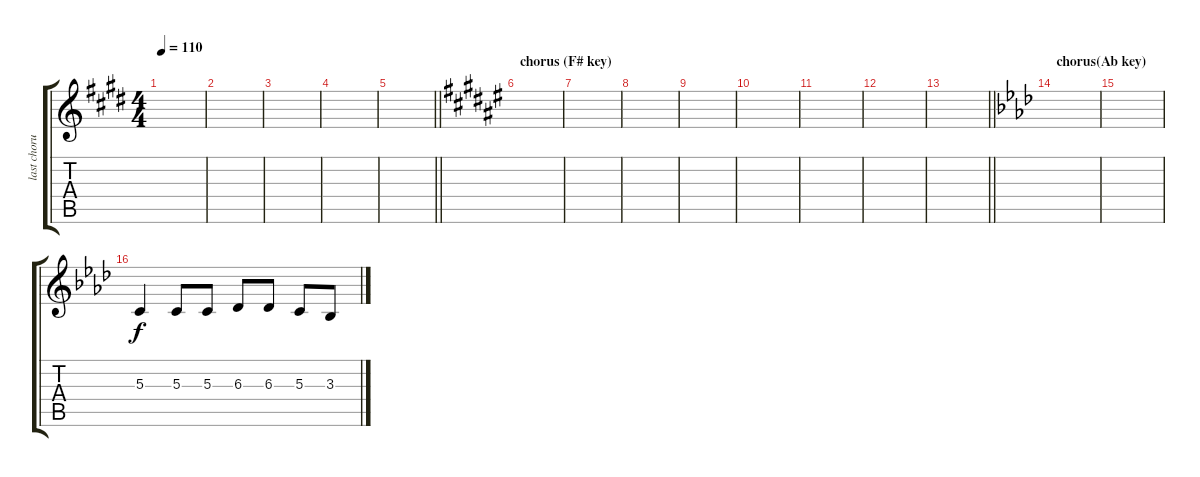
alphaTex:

\track ("last chorus vocals" "last choru") {instrument lead2sawtooth}
\staff {score tabs}
\tuning (E4 B3 G3 D3 A2 E2) {hide}
\ts (4 4)
\tempo 110
\clef g2
\ks e
|
|
|
|
\barLineRight lightlight
|
\section ("" "chorus (F# key)")
\ks f#
|
|
|
|
|
|
|
\barLineRight lightlight
|
\section ("" "chorus(Ab key)")
\ks ab
|
|
5.3.4 5.3.8 5.3.8 6.3.8 6.3.8 5.3.8 3.3.8
